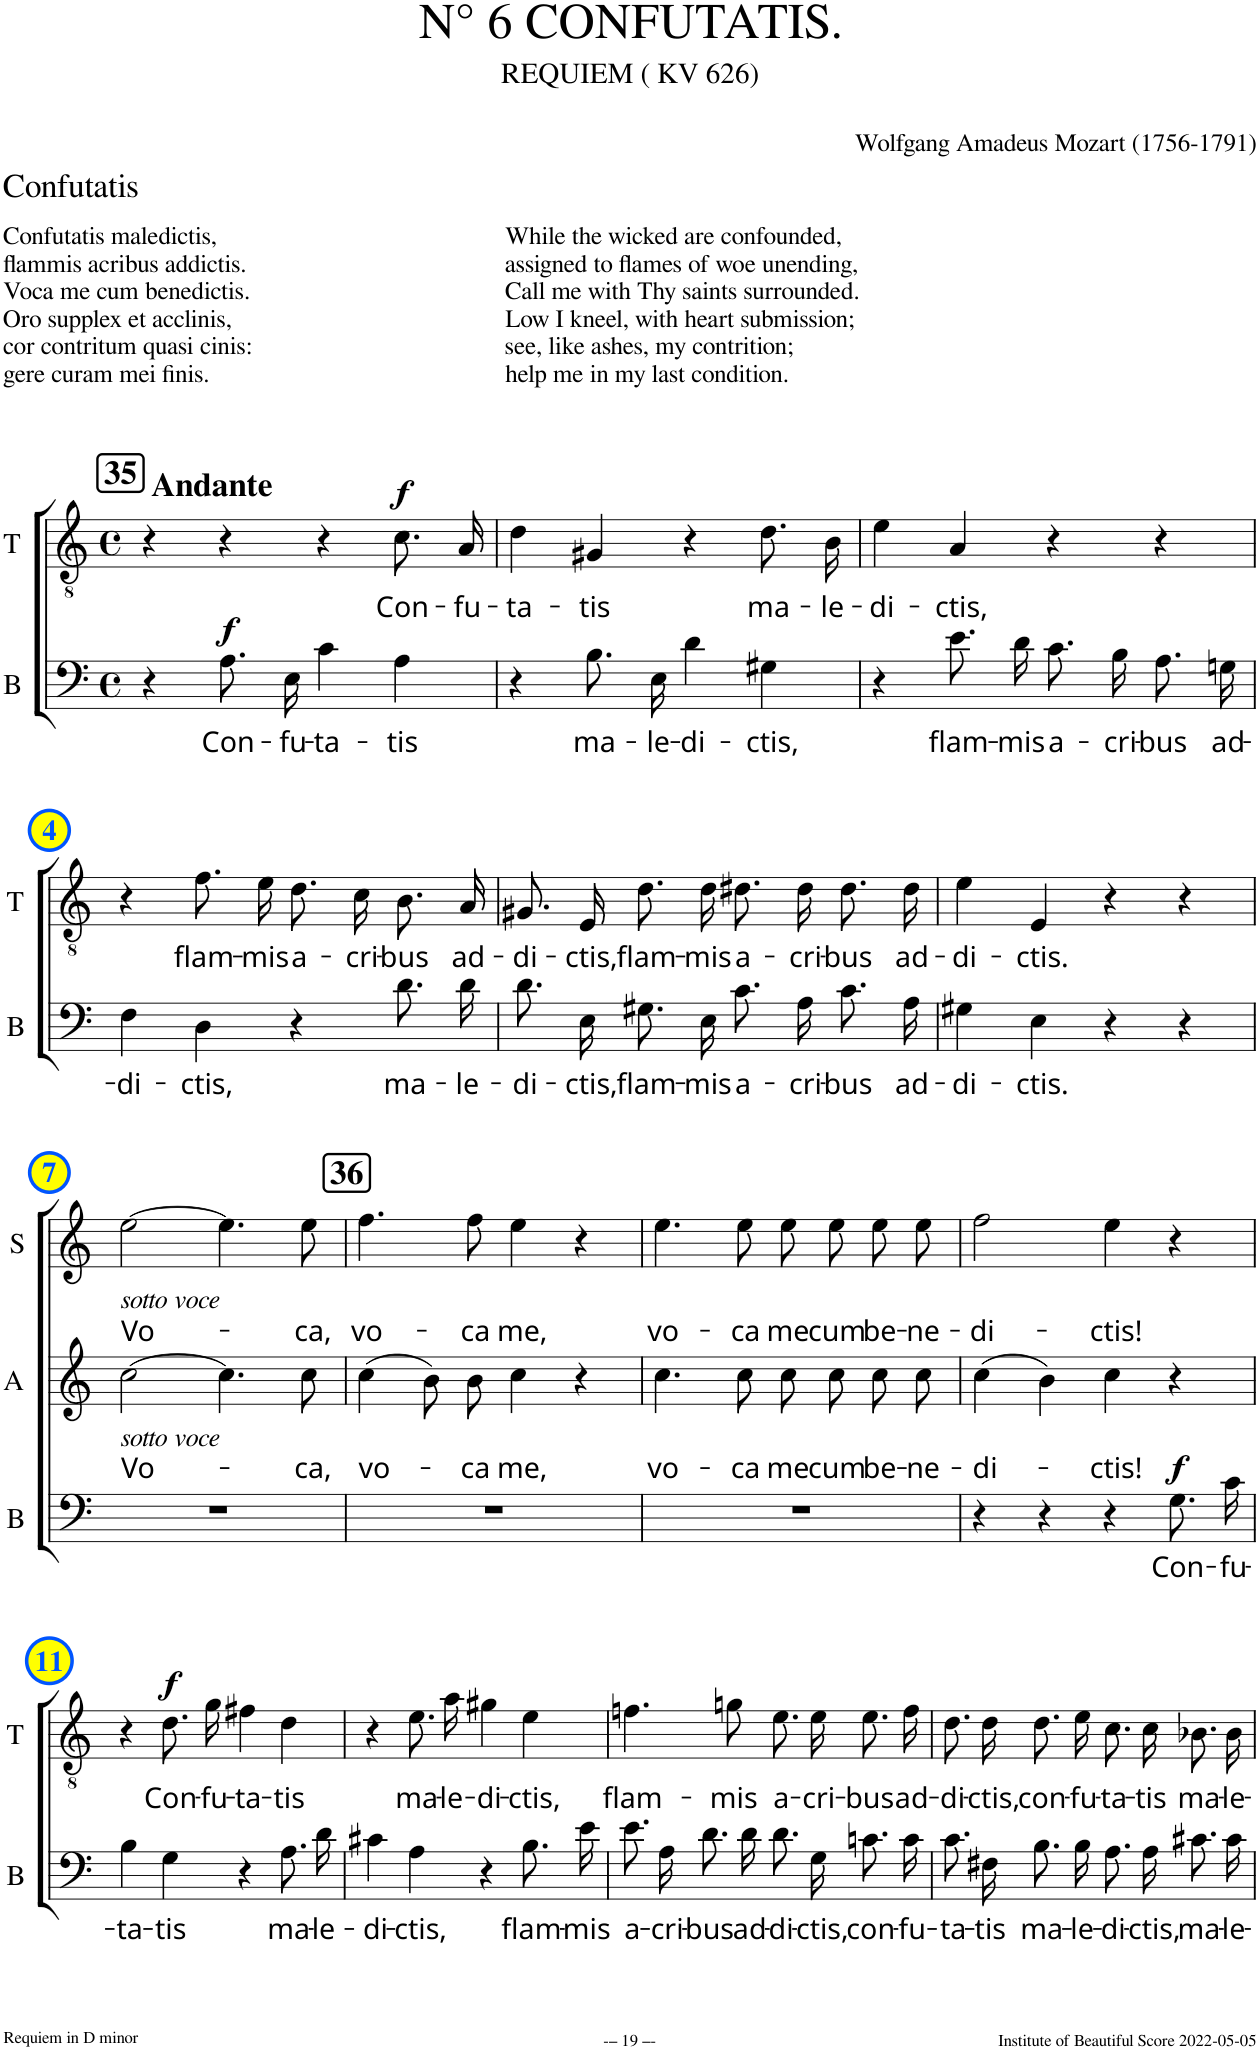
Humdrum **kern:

**kern	**text	**dynam	**kern	**text	**dynam	**kern	**text	**kern	**text
*part4	*part4	*part4	*part3	*part3	*part3	*part2	*part2	*part1	*part1
*staff4	*staff4	*staff4	*staff3	*staff3	*staff3	*staff2	*staff2	*staff1	*staff1
*I"B	*	*	*I"T	*	*	*I"A	*	*I"S	*
*I'B	*	*	*I'T	*	*	*I'A	*	*I'S	*
*clefF4	*	*	*clefGv2	*	*	*clefG2	*	*clefG2	*
*	*	*	*	*	*	*Trd1c2	*	*	*
*k[]	*	*	*k[]	*	*	*k[]	*	*k[]	*
*M4/4	*	*	*M4/4	*	*	*M4/4	*	*M4/4	*
*met(c)	*	*	*met(c)	*	*	*met(c)	*	*met(c)	*
!!LO:REH:place=s1:a:B:cj:fs=14:t=35
=1	=1	=1	=1	=1	=1	=1	=1	=1	=1
!	!	!	!	!	!	!	!	!LO:TX:a:B:t=Andante	!
4r	.	.	4r	.	.	1r	.	1r	.
!	!LO:LY:b	!LO:DY:a	!	!	!	!	!	!	!
8.A\L	Con-	f	4r	.	.	.	.	.	.
!	!LO:LY:b	!	!	!	!	!	!	!	!
16E\Jk	-fu-	.	.	.	.	.	.	.	.
!	!LO:LY:b	!	!	!	!	!	!	!	!
4c\	-ta-	.	4r	.	.	.	.	.	.
!	!LO:LY:b	!	!	!LO:LY:b	!LO:DY:a	!	!	!	!
4A\	-tis	.	8.c\L	Con-	f	.	.	.	.
!	!	!	!	!LO:LY:b	!	!	!	!	!
.	.	.	16A\Jk	-fu-	.	.	.	.	.
=2	=2	=2	=2	=2	=2	=2	=2	=2	=2
!	!	!	!	!LO:LY:b	!	!	!	!	!
4r	.	.	4d\	-ta-	.	1r	.	1r	.
!	!LO:LY:b	!	!	!LO:LY:b	!	!	!	!	!
8.B\L	ma-	.	4G#X/	-tis	.	.	.	.	.
!	!LO:LY:b	!	!	!	!	!	!	!	!
16E\Jk	-le-	.	.	.	.	.	.	.	.
!	!LO:LY:b	!	!	!	!	!	!	!	!
4d\	-di-	.	4r	.	.	.	.	.	.
!	!LO:LY:b	!	!	!LO:LY:b	!	!	!	!	!
4G#X\	-ctis,	.	8.d\L	ma-	.	.	.	.	.
!	!	!	!	!LO:LY:b	!	!	!	!	!
.	.	.	16B\Jk	-le-	.	.	.	.	.
=3	=3	=3	=3	=3	=3	=3	=3	=3	=3
!	!	!	!	!LO:LY:b	!	!	!	!	!
4r	.	.	4e\	-di-	.	1r	.	1r	.
!	!LO:LY:b	!	!	!LO:LY:b	!	!	!	!	!
8.e\L	flam-	.	4A/	-ctis,	.	.	.	.	.
!	!LO:LY:b	!	!	!	!	!	!	!	!
16d\Jk	-mis	.	.	.	.	.	.	.	.
!	!LO:LY:b	!	!	!	!	!	!	!	!
8.c\L	a-	.	4r	.	.	.	.	.	.
!	!LO:LY:b	!	!	!	!	!	!	!	!
16B\Jk	-cri-	.	.	.	.	.	.	.	.
!	!LO:LY:b	!	!	!	!	!	!	!	!
8.A\L	-bus	.	4r	.	.	.	.	.	.
!	!LO:LY:b	!	!	!	!	!	!	!	!
16Gn\Jk	ad-	.	.	.	.	.	.	.	.
!!LO:LB:g=z
=4	=4	=4	=4	=4	=4	=4	=4	=4	=4
!	!LO:LY:b	!	!	!	!	!	!	!	!
4F\	-di-	.	4r	.	.	1r	.	1r	.
!	!LO:LY:b	!	!	!LO:LY:b	!	!	!	!	!
4D\	-ctis,	.	8.f\L	flam-	.	.	.	.	.
!	!	!	!	!LO:LY:b	!	!	!	!	!
.	.	.	16e\Jk	-mis	.	.	.	.	.
!	!	!	!	!LO:LY:b	!	!	!	!	!
4r	.	.	8.d\L	a-	.	.	.	.	.
!	!	!	!	!LO:LY:b	!	!	!	!	!
.	.	.	16c\Jk	-cri-	.	.	.	.	.
!	!LO:LY:b	!	!	!LO:LY:b	!	!	!	!	!
8.d\L	ma-	.	8.B/L	-bus	.	.	.	.	.
!	!LO:LY:b	!	!	!LO:LY:b	!	!	!	!	!
16d\Jk	-le-	.	16A/Jk	ad-	.	.	.	.	.
=5	=5	=5	=5	=5	=5	=5	=5	=5	=5
!	!LO:LY:b	!	!	!LO:LY:b	!	!	!	!	!
8.d\L	-di-	.	8.G#X/L	-di-	.	1r	.	1r	.
!	!LO:LY:b	!	!	!LO:LY:b	!	!	!	!	!
16E\Jk	-ctis,	.	16E/Jk	-ctis,	.	.	.	.	.
!	!LO:LY:b	!	!	!LO:LY:b	!	!	!	!	!
8.G#X\L	flam-	.	8.d\L	flam-	.	.	.	.	.
!	!LO:LY:b	!	!	!LO:LY:b	!	!	!	!	!
16E\Jk	-mis	.	16d\Jk	-mis	.	.	.	.	.
!	!LO:LY:b	!	!	!LO:LY:b	!	!	!	!	!
8.c\L	a-	.	8.d#X\L	a-	.	.	.	.	.
!	!LO:LY:b	!	!	!LO:LY:b	!	!	!	!	!
16A\Jk	-cri-	.	16d#\Jk	-cri-	.	.	.	.	.
!	!LO:LY:b	!	!	!LO:LY:b	!	!	!	!	!
8.c\L	-bus	.	8.d#\L	-bus	.	.	.	.	.
!	!LO:LY:b	!	!	!LO:LY:b	!	!	!	!	!
16A\Jk	ad-	.	16d#\Jk	ad-	.	.	.	.	.
=6	=6	=6	=6	=6	=6	=6	=6	=6	=6
!	!LO:LY:b	!	!	!LO:LY:b	!	!	!	!	!
4G#X\	-di-	.	4e\	-di-	.	1r	.	1r	.
!	!LO:LY:b	!	!	!LO:LY:b	!	!	!	!	!
4E\	-ctis.	.	4E/	-ctis.	.	.	.	.	.
4r	.	.	4r	.	.	.	.	.	.
4r	.	.	4r	.	.	.	.	.	.
!!LO:LB:g=z
=7	=7	=7	=7	=7	=7	=7	=7	=7	=7
!	!	!	!	!	!	!	!	!LO:TX:b:i:t=sotto voce	!
!	!	!	!	!	!	!LO:TX:b:i:t=sotto voce	!	!	!
!	!	!	!	!	!	!	!LO:LY:b	!	!LO:LY:b
1r	.	.	1r	.	.	[2cc\	Vo-	[2ee\	Vo-
.	.	.	.	.	.	4.cc\]	.	4.ee\]	.
!	!	!	!	!	!	!	!LO:LY:b	!	!LO:LY:b
.	.	.	.	.	.	8cc'~\	-ca,	8ee'~\	-ca,
!!LO:REH:place=s1:a:B:cj:fs=14:t=36
=8	=8	=8	=8	=8	=8	=8	=8	=8	=8
!	!	!	!	!	!	!	!LO:LY:b	!	!LO:LY:b
1r	.	.	1r	.	.	(4cc\	vo-	4.ff\	vo-
.	.	.	.	.	.	8b\L)	.	.	.
!	!	!	!	!	!	!	!LO:LY:b	!	!LO:LY:b
.	.	.	.	.	.	8b\J	-ca	8ff\	-ca
!	!	!	!	!	!	!	!LO:LY:b	!	!LO:LY:b
.	.	.	.	.	.	4cc\	me,	4ee\	me,
.	.	.	.	.	.	4r	.	4r	.
=9	=9	=9	=9	=9	=9	=9	=9	=9	=9
!	!	!	!	!	!	!	!LO:LY:b	!	!LO:LY:b
1r	.	.	1r	.	.	4.cc\	vo-	4.ee\	vo-
!	!	!	!	!	!	!	!LO:LY:b	!	!LO:LY:b
.	.	.	.	.	.	8cc\	-ca	8ee\	-ca
!	!	!	!	!	!	!	!LO:LY:b	!	!LO:LY:b
.	.	.	.	.	.	8cc\L	me	8ee\L	me
!	!	!	!	!	!	!	!LO:LY:b	!	!LO:LY:b
.	.	.	.	.	.	8cc\J	cum	8ee\J	cum
!	!	!	!	!	!	!	!LO:LY:b	!	!LO:LY:b
.	.	.	.	.	.	8cc\L	be-	8ee\L	be-
!	!	!	!	!	!	!	!LO:LY:b	!	!LO:LY:b
.	.	.	.	.	.	8cc\J	-ne-	8ee\J	-ne-
=10	=10	=10	=10	=10	=10	=10	=10	=10	=10
!	!	!	!	!	!	!	!LO:LY:b	!	!LO:LY:b
4r	.	.	1r	.	.	(4cc\	-di-	2ff\	-di-
4r	.	.	.	.	.	4b\)	.	.	.
!	!	!	!	!	!	!	!LO:LY:b	!	!LO:LY:b
4r	.	.	.	.	.	4cc\	-ctis!	4ee\	-ctis!
!	!LO:LY:b	!LO:DY:a	!	!	!	!	!	!	!
8.G\L	Con-	f	.	.	.	4r	.	4r	.
!	!LO:LY:b	!	!	!	!	!	!	!	!
16c\Jk	-fu-	.	.	.	.	.	.	.	.
!!LO:LB:g=z
=11	=11	=11	=11	=11	=11	=11	=11	=11	=11
!	!LO:LY:b	!	!	!	!	!	!	!	!
4B\	-ta-	.	4r	.	.	1r	.	1r	.
!	!LO:LY:b	!	!	!LO:LY:b	!LO:DY:a	!	!	!	!
4G\	-tis	.	8.d\L	Con-	f	.	.	.	.
!	!	!	!	!LO:LY:b	!	!	!	!	!
.	.	.	16g\Jk	-fu-	.	.	.	.	.
!	!	!	!	!LO:LY:b	!	!	!	!	!
4r	.	.	4f#X\	-ta-	.	.	.	.	.
!	!LO:LY:b	!	!	!LO:LY:b	!	!	!	!	!
8.A\L	ma-	.	4d\	-tis	.	.	.	.	.
!	!LO:LY:b	!	!	!	!	!	!	!	!
16d\Jk	-le-	.	.	.	.	.	.	.	.
=12	=12	=12	=12	=12	=12	=12	=12	=12	=12
!	!LO:LY:b	!	!	!	!	!	!	!	!
4c#X\	-di-	.	4r	.	.	1r	.	1r	.
!	!LO:LY:b	!	!	!LO:LY:b	!	!	!	!	!
4A\	-ctis,	.	8.e\L	ma-	.	.	.	.	.
!	!	!	!	!LO:LY:b	!	!	!	!	!
.	.	.	16a\Jk	-le-	.	.	.	.	.
!	!	!	!	!LO:LY:b	!	!	!	!	!
4r	.	.	4g#X\	-di-	.	.	.	.	.
!	!LO:LY:b	!	!	!LO:LY:b	!	!	!	!	!
8.B\L	flam-	.	4e'~\	-ctis,	.	.	.	.	.
!	!LO:LY:b	!	!	!	!	!	!	!	!
16e\Jk	-mis	.	.	.	.	.	.	.	.
=13	=13	=13	=13	=13	=13	=13	=13	=13	=13
!	!LO:LY:b	!	!	!LO:LY:b	!	!	!	!	!
8.e\L	a-	.	4.fn\	flam-	.	1r	.	1r	.
!	!LO:LY:b	!	!	!	!	!	!	!	!
16A\Jk	-cri-	.	.	.	.	.	.	.	.
!	!LO:LY:b	!	!	!	!	!	!	!	!
8.d\L	-bus	.	.	.	.	.	.	.	.
!	!	!	!	!LO:LY:b	!	!	!	!	!
.	.	.	8gn\	-mis	.	.	.	.	.
!	!LO:LY:b	!	!	!	!	!	!	!	!
16d\Jk	ad-	.	.	.	.	.	.	.	.
!	!LO:LY:b	!	!	!LO:LY:b	!	!	!	!	!
8.d\L	-di-	.	8.e\L	a-	.	.	.	.	.
!	!LO:LY:b	!	!	!LO:LY:b	!	!	!	!	!
16G\Jk	-ctis,	.	16e\Jk	-cri-	.	.	.	.	.
!	!LO:LY:b	!	!	!LO:LY:b	!	!	!	!	!
8.cn\L	con-	.	8.e\L	-bus	.	.	.	.	.
!	!LO:LY:b	!	!	!LO:LY:b	!	!	!	!	!
16c\Jk	-fu-	.	16f\Jk	ad-	.	.	.	.	.
=14	=14	=14	=14	=14	=14	=14	=14	=14	=14
!	!LO:LY:b	!	!	!LO:LY:b	!	!	!	!	!
8.c\L	-ta-	.	8.d\L	-di-	.	1r	.	1r	.
!	!LO:LY:b	!	!	!LO:LY:b	!	!	!	!	!
16F#X\Jk	-tis	.	16d\Jk	-ctis,	.	.	.	.	.
!	!LO:LY:b	!	!	!LO:LY:b	!	!	!	!	!
8.B\L	ma-	.	8.d\L	con-	.	.	.	.	.
!	!LO:LY:b	!	!	!LO:LY:b	!	!	!	!	!
16B\Jk	-le-	.	16e\Jk	-fu-	.	.	.	.	.
!	!LO:LY:b	!	!	!LO:LY:b	!	!	!	!	!
8.A\L	-di-	.	8.c\L	-ta-	.	.	.	.	.
!	!LO:LY:b	!	!	!LO:LY:b	!	!	!	!	!
16A\Jk	-ctis,	.	16c\Jk	-tis	.	.	.	.	.
!	!LO:LY:b	!	!	!LO:LY:b	!	!	!	!	!
8.c#X\L	ma-	.	8.B-X\L	ma-	.	.	.	.	.
!	!LO:LY:b	!	!	!LO:LY:b	!	!	!	!	!
16c#\Jk	-le-	.	16B-\Jk	-le-	.	.	.	.	.
=	=	=	=	=	=	=	=	=	=
*-	*-	*-	*-	*-	*-	*-	*-	*-	*-
